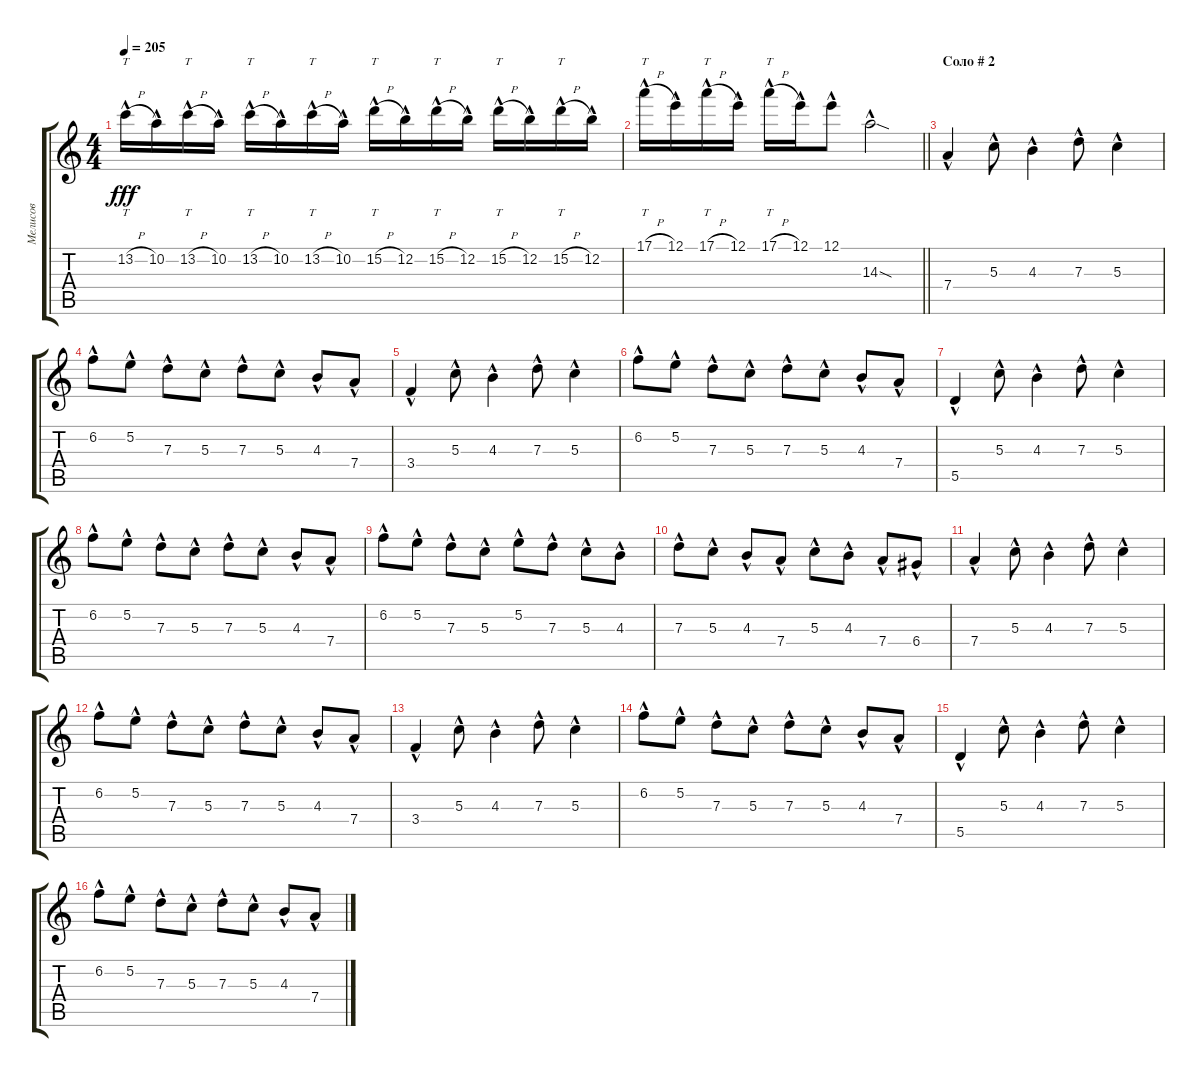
\track ("Мелисов" "Мелисов") {instrument overdrivenguitar}
\staff {score tabs}
\tuning (E4 B3 G3 D3 A2 E2) {hide}
\ts (4 4)
\tempo 205
\clef g2
\ks c
13.2{h hac}.16{tt dy fff} 10.2{hac}.16 13.2{h hac}.16{tt} 10.2{hac}.16 13.2{h hac}.16{tt} 10.2{hac}.16 13.2{h hac}.16{tt} 10.2{hac}.16 15.2{h hac}.16{tt} 12.2{hac}.16 15.2{h hac}.16{tt} 12.2{hac}.16 15.2{h hac}.16{tt} 12.2{hac}.16 15.2{h hac}.16{tt} 12.2{hac}.16 |
\barLineRight lightlight
17.1{h hac}.16{tt} 12.1{hac}.16 17.1{h hac}.16{tt} 12.1{hac}.16 17.1{h hac}.16{tt} 12.1{hac}.16 12.1{hac}.8 14.3{sod hac}.2 |
\section ("" "Соло # 2")
7.4{hac}.4{volume 14 balance 4} 5.3{hac}.8 4.3{hac}.4 7.3{hac}.8 5.3{hac}.4 |
6.2{hac}.8 5.2{hac}.8 7.3{hac}.8 5.3{hac}.8 7.3{hac}.8 5.3{hac}.8 4.3{hac}.8 7.4{hac}.8 |
3.4{hac}.4 5.3{hac}.8 4.3{hac}.4 7.3{hac}.8 5.3{hac}.4 |
6.2{hac}.8 5.2{hac}.8 7.3{hac}.8 5.3{hac}.8 7.3{hac}.8 5.3{hac}.8 4.3{hac}.8 7.4{hac}.8 |
5.5{hac}.4 5.3{hac}.8 4.3{hac}.4 7.3{hac}.8 5.3{hac}.4 |
6.2{hac}.8 5.2{hac}.8 7.3{hac}.8 5.3{hac}.8 7.3{hac}.8 5.3{hac}.8 4.3{hac}.8 7.4{hac}.8 |
6.2{hac}.8 5.2{hac}.8 7.3{hac}.8 5.3{hac}.8 5.2{hac}.8 7.3{hac}.8 5.3{hac}.8 4.3{hac}.8 |
7.3{hac}.8 5.3{hac}.8 4.3{hac}.8 7.4{hac}.8 5.3{hac}.8 4.3{hac}.8 7.4{hac}.8 6.4{hac}.8 |
7.4{hac}.4 5.3{hac}.8 4.3{hac}.4 7.3{hac}.8 5.3{hac}.4 |
6.2{hac}.8 5.2{hac}.8 7.3{hac}.8 5.3{hac}.8 7.3{hac}.8 5.3{hac}.8 4.3{hac}.8 7.4{hac}.8 |
3.4{hac}.4 5.3{hac}.8 4.3{hac}.4 7.3{hac}.8 5.3{hac}.4 |
6.2{hac}.8 5.2{hac}.8 7.3{hac}.8 5.3{hac}.8 7.3{hac}.8 5.3{hac}.8 4.3{hac}.8 7.4{hac}.8 |
5.5{hac}.4 5.3{hac}.8 4.3{hac}.4 7.3{hac}.8 5.3{hac}.4 |
6.2{hac}.8 5.2{hac}.8 7.3{hac}.8 5.3{hac}.8 7.3{hac}.8 5.3{hac}.8 4.3{hac}.8 7.4{hac}.8
